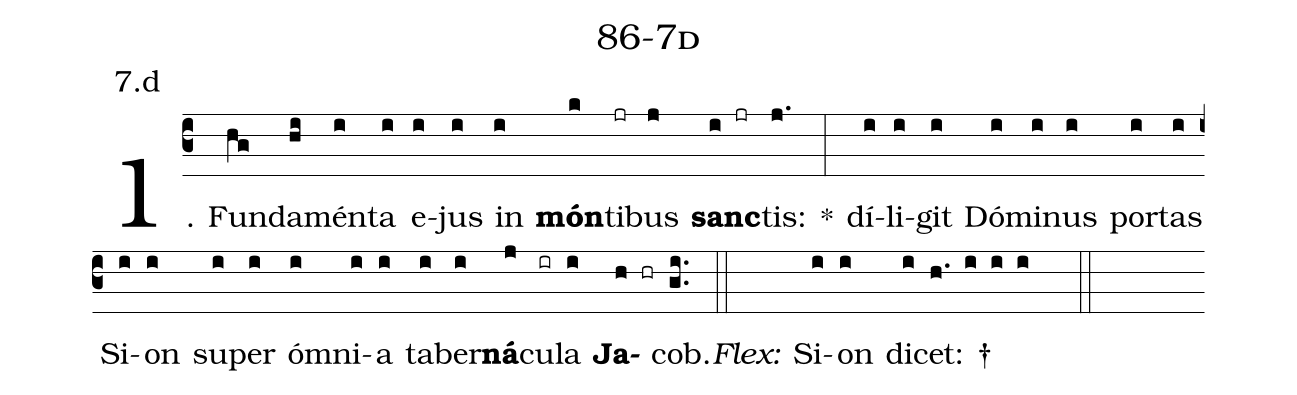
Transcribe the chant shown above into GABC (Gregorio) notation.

name: 86-7d;
annotation: 7.d;
%%
(c3)1. Fun(hg)da(hi)mén(i)ta(i) e(i)jus(i) in(i) <b>món</b>(k)ti(jr)bus(j) <b>sanc</b>(i jr)tis:(j.) *(:) dí(i)li(i)git(i) Dó(i)mi(i)nus(i) por(i)tas(i) Si(i)on(i) su(i)per(i) óm(i)ni(i)a(i) ta(i)ber(i)<b>ná</b>(j)cu(ir)la(i) <b>Ja</b>(h hr)cob.(gi..) (::)
<i>Flex:</i>()  Si(i)on(i) di(i)cet: †(h. i i i  ::)
